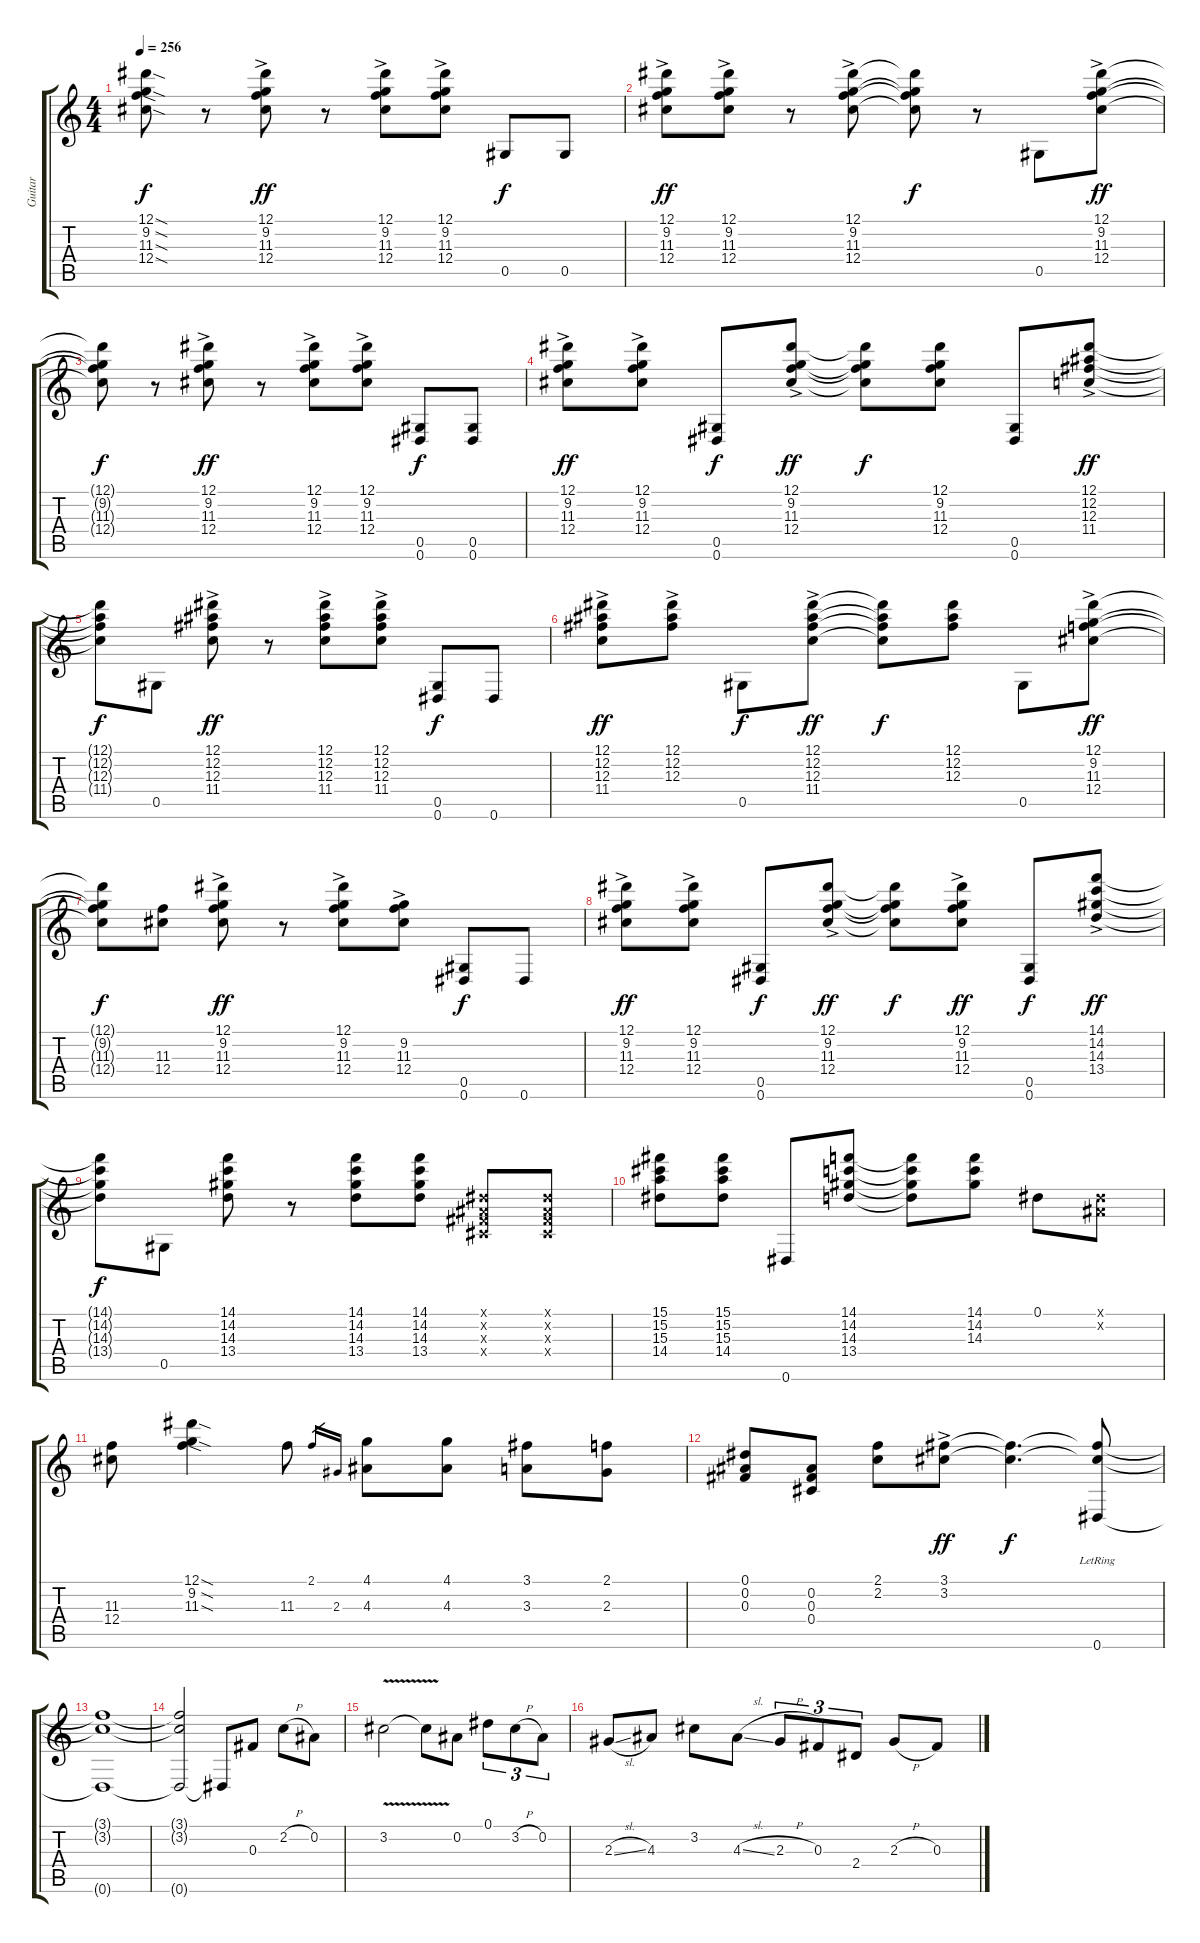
\track ("Guitar" "Guitar") {instrument overdrivenguitar}
\staff {score tabs}
\tuning (Eb4 Bb3 Gb3 Db3 Ab2 Eb2) {hide}
\ts (4 4)
\tempo 256
\clef g2
\ks c
(12.1{sod t} 9.2{sod t} 11.3{sod t} 12.4{sod t}).8{dy f} r.8 (12.1{ac} 9.2 11.3 12.4).8{dy ff} r.8 (12.1 9.2 11.3 12.4{ac}).8 (12.1{ac} 9.2 11.3 12.4).8 0.5.8{dy f} 0.5.8 |
(12.1{ac} 9.2 11.3 12.4).8{dy ff} (12.1 9.2 11.3 12.4{ac}).8 r.8 (12.1{ac} 9.2 11.3 12.4).8 (12.1{t} 9.2{t} 11.3{t} 12.4{t}).8{dy f} r.8 0.5.8 (12.1{ac} 9.2 11.3 12.4).8{dy ff} |
(12.1{t} 9.2{t} 11.3{t} 12.4{t}).8{dy f} r.8 (12.1 9.2 11.3 12.4{ac}).8{dy ff} r.8 (12.1 9.2 11.3 12.4{ac}).8 (12.1 9.2 11.3 12.4{ac}).8 (0.5 0.6).8{dy f} (0.5 0.6).8 |
(12.1{ac} 9.2 11.3 12.4).8{dy ff} (12.1 9.2 11.3 12.4{ac}).8 (0.5 0.6).8{dy f} (12.1{ac} 9.2 11.3 12.4).8{dy ff} (12.1{t} 9.2{t} 11.3{t} 12.4{t}).8{dy f} (12.1 9.2 11.3 12.4).8 (0.5 0.6).8 (12.1{ac} 12.2 12.3 11.4).8{dy ff} |
(12.1{t} 12.2{t} 12.3{t} 11.4{t}).8{dy f} 0.5.8 (12.1{ac} 12.2 12.3 11.4).8{dy ff} r.8 (12.1 12.2 12.3 11.4{ac}).8 (12.1{ac} 12.2 12.3 11.4).8 (0.5 0.6).8{dy f} 0.6.8 |
(12.1{ac} 12.2 12.3 11.4).8{dy ff} (12.1 12.2 12.3{ac}).8 0.5.8{dy f} (12.1{ac} 12.2 12.3 11.4).8{dy ff} (12.1{t} 12.2{t} 12.3{t} 11.4{t}).8{dy f} (12.1 12.2 12.3).8 0.5.8 (12.1{ac} 9.2 11.3 12.4).8{dy ff} |
(12.1{t} 9.2{t} 11.3{t} 12.4{t}).8{dy f} (11.3 12.4).8 (12.1{ac} 9.2 11.3 12.4).8{dy ff} r.8 (12.1 9.2 11.3 12.4{ac}).8 (9.2{ac} 11.3 12.4).8 (0.5 0.6).8{dy f} 0.6.8 |
(12.1{ac} 9.2 11.3 12.4).8{dy ff} (12.1 9.2 11.3 12.4{ac}).8 (0.5 0.6).8{dy f} (12.1{ac} 9.2 11.3 12.4).8{dy ff} (12.1{t} 9.2{t} 11.3{t} 12.4{t}).8{dy f} (12.1 9.2 11.3 12.4{ac}).8{dy ff} (0.5 0.6).8{dy f} (14.1{ac} 14.2 14.3 13.4).8{dy ff} |
(14.1{t} 14.2{t} 14.3{t} 13.4{t}).8{dy f} 0.5.8 (14.1 14.2 14.3 13.4).8 r.8 (14.1 14.2 14.3 13.4).8 (14.1 14.2 14.3 13.4).8 (0.1{x} 0.2{x} 0.3{x} 0.4{x}).8 (0.1{x} 0.2{x} 0.3{x} 0.4{x}).8 |
(15.1 15.2 15.3 14.4).8 (15.1 15.2 15.3 14.4).8 0.6.8 (14.1 14.2 14.3 13.4).8 (14.1{t} 14.2{t} 14.3{t} 13.4{t}).8 (14.1 14.2 14.3).8 0.1.8 (0.1{x} 0.2{x}).8 |
(11.3 12.4).8 (12.1{sod} 9.2{sod} 11.3{sod}).4 11.3.8 2.1.16{gr} 2.3.16{gr} (4.1 4.3).8 (4.1 4.3).8 (3.1 3.3).8 (2.1 2.3).8 |
(0.1 0.2 0.3).8 (0.2 0.3 0.4).8 (2.1 2.2).8 (3.1 3.2{ac}).8{dy ff} (3.1{t} 3.2{t}).4{d dy f} (3.1{t} 3.2{t} 0.6{lr}).8 |
(3.1{t} 3.2{t} 0.6{t}).1 |
(3.1{t} 3.2{t} 0.6{t}).2 0.6{t}.8 0.3.8 2.2{h}.8 0.2.8 |
3.2{v}.2 3.2{t}.8 0.2.8 0.1.8{tu (3 2)} 3.2{h}.8{tu (3 2)} 0.2.8{tu (3 2)} |
2.3{sl}.8 4.3.8 3.2.8 4.3{sl}.8 2.3{h}.8{tu (3 2)} 0.3.8{tu (3 2)} 2.4.8{tu (3 2)} 2.3{h}.8 0.3.8
